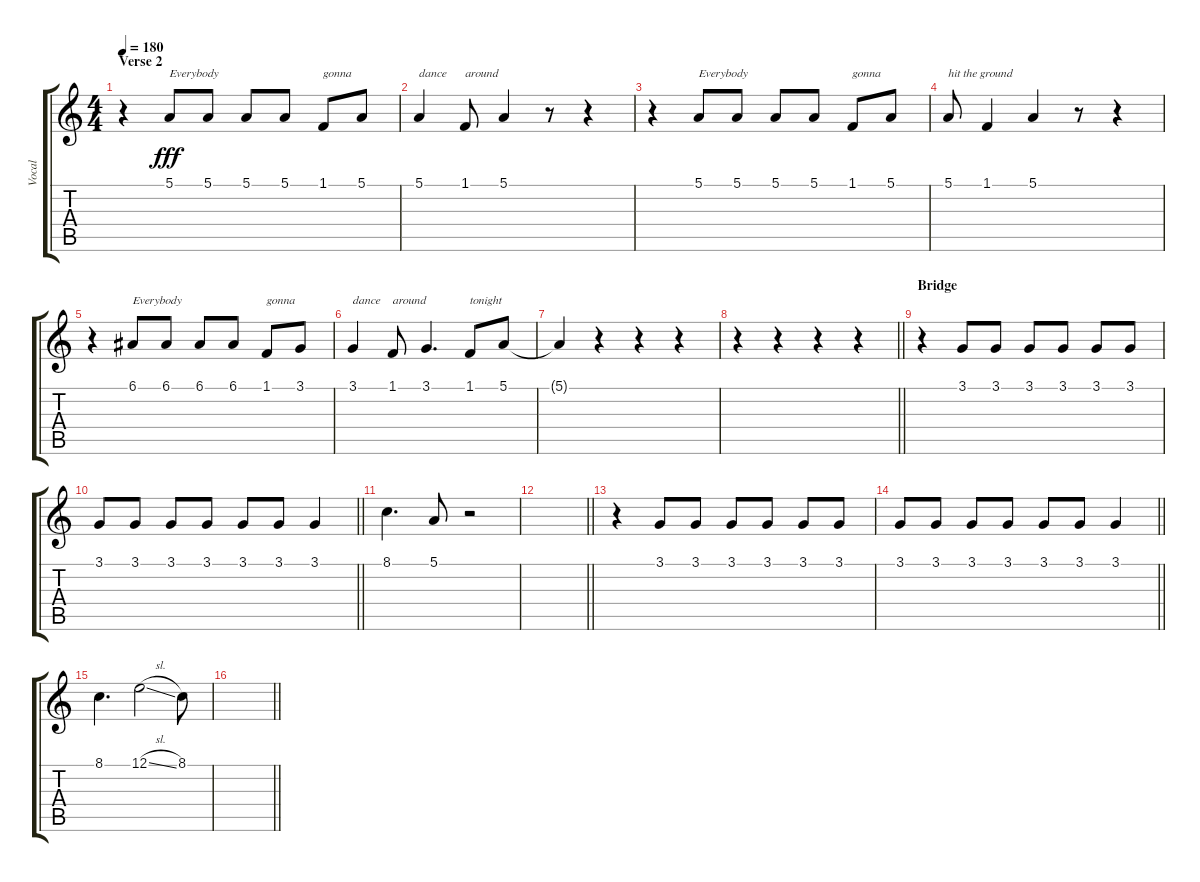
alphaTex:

\track ("Vocal" "Vocal") {instrument tenorsax}
\staff {score tabs}
\tuning (E4 B3 G3 D3 A2 E2) {hide}
\ts (4 4)
\section ("" "Verse 2")
\tempo 180
\clef g2
\ks c
r.4{dy fff} 5.1.8{txt "Everybody"} 5.1.8 5.1.8 5.1.8 1.1.8{txt "gonna"} 5.1.8 |
5.1.4{txt "dance"} 1.1.8{txt "around"} 5.1.4 r.8 r.4 |
r.4 5.1.8{txt "Everybody"} 5.1.8 5.1.8 5.1.8 1.1.8{txt "gonna"} 5.1.8 |
5.1.8{txt "hit the ground"} 1.1.4 5.1.4 r.8 r.4 |
r.4 6.1.8{txt "Everybody"} 6.1.8 6.1.8 6.1.8 1.1.8{txt "gonna"} 3.1.8 |
3.1.4{txt "dance"} 1.1.8{txt "around"} 3.1.4{d} 1.1.8{txt "tonight"} 5.1.8 |
5.1{t}.4 r.4 r.4 r.4 |
\barLineRight lightlight
r.4 r.4 r.4 r.4 |
\section ("" "Bridge")
r.4 3.1.8 3.1.8 3.1.8 3.1.8 3.1.8 3.1.8 |
\barLineRight lightlight
3.1.8 3.1.8 3.1.8 3.1.8 3.1.8 3.1.8 3.1.4 |
8.1.4{d} 5.1.8 r.2 |
\barLineRight lightlight
|
r.4 3.1.8 3.1.8 3.1.8 3.1.8 3.1.8 3.1.8 |
\barLineRight lightlight
3.1.8 3.1.8 3.1.8 3.1.8 3.1.8 3.1.8 3.1.4 |
8.1.4{d} 12.1{sl}.2 8.1.8 |
\barLineRight lightlight
